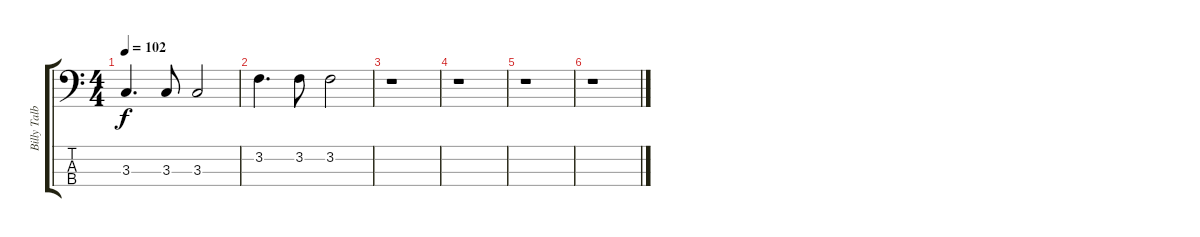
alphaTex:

\track ("Billy Talbot - Bass" "Billy Talb") {instrument electricbassfinger}
\staff {score tabs}
\tuning (G2 D2 A1 E1) {hide}
\ts (4 4)
\tempo 102
\clef f4
\ks c
3.3.4{d dy f} 3.3.8 3.3.2 |
3.2.4{d} 3.2.8 3.2.2 |
r.1 |
r.1 |
r.1 |
r.1
